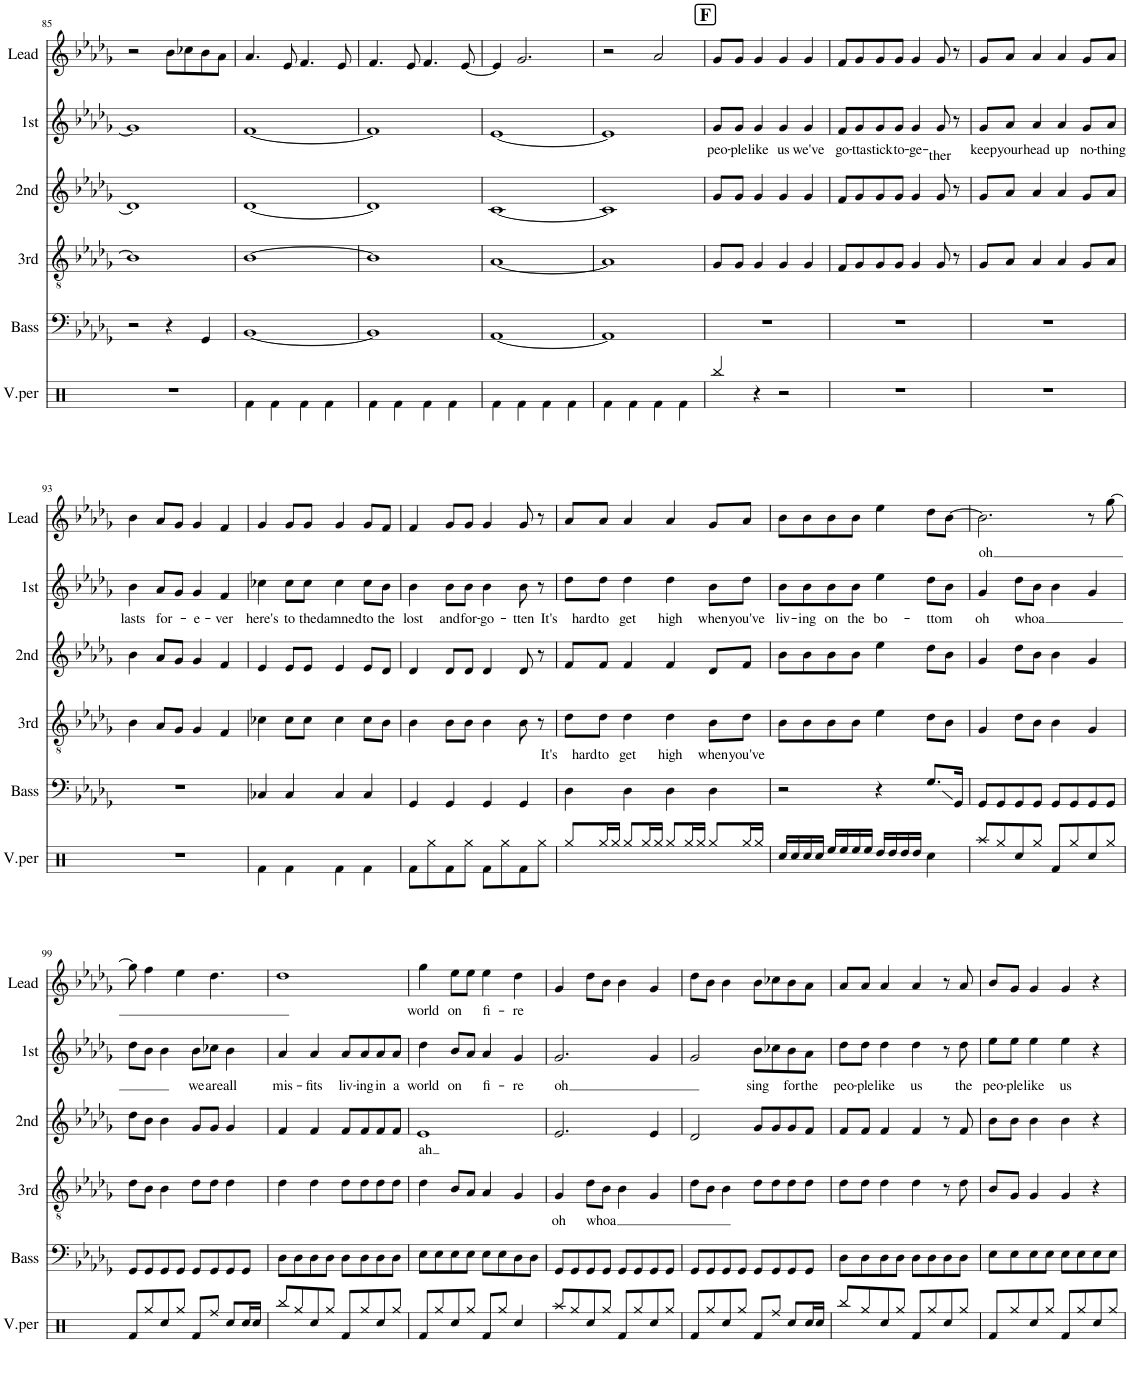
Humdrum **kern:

**kern	**kern	**kern	**text	**kern	**text	**kern	**text	**kern	**text
*part6	*part5	*part4	*part4	*part3	*part3	*part2	*part2	*part1	*part1
*staff6	*staff5	*staff4	*staff4	*staff3	*staff3	*staff2	*staff2	*staff1	*staff1
*I"V.per	*I"Bass	*I"3rd	*	*I"2nd	*	*I"1st	*	*I"Lead	*
*I'V.per	*I'Bass	*I'3rd	*	*I'2nd	*	*I'1st	*	*I'Lead	*
!!LO:PB:g=z
*clefX	*clefF4	*clefGv2	*	*clefG2	*	*clefG2	*	*clefG2	*
*k[]	*k[b-e-a-d-g-]	*k[b-e-a-d-g-]	*	*k[b-e-a-d-g-]	*	*k[b-e-a-d-g-]	*	*k[b-e-a-d-g-]	*
*M4/4	*M4/4	*M4/4	*	*M4/4	*	*M4/4	*	*M4/4	*
=85	=85	=85	=85	=85	=85	=85	=85	=85	=85
1r	2r	1B-]	.	1d-]	.	1g-]	.	2r	.
.	4r	.	.	.	.	.	.	8b-\L	.
.	.	.	.	.	.	.	.	8cc-X\	.
.	4GG-/	.	.	.	.	.	.	8b-\	.
.	.	.	.	.	.	.	.	8a-\J	.
=86	=86	=86	=86	=86	=86	=86	=86	=86	=86
4Rf\	[1BB-	[1B-	.	[1d-	.	[1f	.	4.a-/	.
4Rf\	.	.	.	.	.	.	.	.	.
.	.	.	.	.	.	.	.	8e-/	.
4Rf\	.	.	.	.	.	.	.	4.f/	.
4Rf\	.	.	.	.	.	.	.	.	.
.	.	.	.	.	.	.	.	8e-/	.
=87	=87	=87	=87	=87	=87	=87	=87	=87	=87
4Rf\	1BB-]	1B-]	.	1d-]	.	1f]	.	4.f/	.
4Rf\	.	.	.	.	.	.	.	.	.
.	.	.	.	.	.	.	.	8e-/	.
4Rf\	.	.	.	.	.	.	.	4.f/	.
4Rf\	.	.	.	.	.	.	.	.	.
.	.	.	.	.	.	.	.	[8e-/	.
=88	=88	=88	=88	=88	=88	=88	=88	=88	=88
4Rf\	[1AA-	[1A-	.	[1c	.	[1e-	.	4e-/]	.
4Rf\	.	.	.	.	.	.	.	2.g-/	.
4Rf\	.	.	.	.	.	.	.	.	.
4Rf\	.	.	.	.	.	.	.	.	.
=89	=89	=89	=89	=89	=89	=89	=89	=89	=89
4Rf\	1AA-]	1A-]	.	1c]	.	1e-]	.	2r	.
4Rf\	.	.	.	.	.	.	.	.	.
4Rf\	.	.	.	.	.	.	.	2a-/	.
4Rf\	.	.	.	.	.	.	.	.	.
!!LO:REH:place=s1:a:B:cj:fs=14:t=F
=90	=90	=90	=90	=90	=90	=90	=90	=90	=90
!	!	!	!	!	!	!	!LO:LY:b	!	!
4Rbb/	1r	8G-/L	.	8g-/L	.	8g-/L	peo-	8g-/L	.
!	!	!	!	!	!	!	!LO:LY:b	!	!
.	.	8G-/J	.	8g-/J	.	8g-/J	-ple	8g-/J	.
!	!	!	!	!	!	!	!LO:LY:b	!	!
4r	.	4G-/	.	4g-/	.	4g-/	like	4g-/	.
!	!	!	!	!	!	!	!LO:LY:b	!	!
2r	.	4G-/	.	4g-/	.	4g-/	us	4g-/	.
!	!	!	!	!	!	!	!LO:LY:b	!	!
.	.	4G-/	.	4g-/	.	4g-/	we've	4g-/	.
=91	=91	=91	=91	=91	=91	=91	=91	=91	=91
!	!	!	!	!	!	!	!LO:LY:b	!	!
1r	1r	8F/L	.	8f/L	.	8f/L	go-	8f/L	.
!	!	!	!	!	!	!	!LO:LY:b	!	!
.	.	8G-/	.	8g-/	.	8g-/	-tta	8g-/	.
!	!	!	!	!	!	!	!LO:LY:b	!	!
.	.	8G-/	.	8g-/	.	8g-/	stick	8g-/	.
!	!	!	!	!	!	!	!LO:LY:b	!	!
.	.	8G-/J	.	8g-/J	.	8g-/J	to-	8g-/J	.
!	!	!	!	!	!	!	!LO:LY:b	!	!
.	.	4G-/	.	4g-/	.	4g-/	-ge-	4g-/	.
!	!	!	!	!	!	!	!LO:LY:b	!	!
.	.	8G-/	.	8g-/	.	8g-/	-ther	8g-/	.
.	.	8r	.	8r	.	8r	.	8r	.
=92	=92	=92	=92	=92	=92	=92	=92	=92	=92
!	!	!	!	!	!	!	!LO:LY:b	!	!
1r	1r	8G-/L	.	8g-/L	.	8g-/L	keep	8g-/L	.
!	!	!	!	!	!	!	!LO:LY:b	!	!
.	.	8A-/J	.	8a-/J	.	8a-/J	your	8a-/J	.
!	!	!	!	!	!	!	!LO:LY:b	!	!
.	.	4A-/	.	4a-/	.	4a-/	head	4a-/	.
!	!	!	!	!	!	!	!LO:LY:b	!	!
.	.	4A-/	.	4a-/	.	4a-/	up	4a-/	.
!	!	!	!	!	!	!	!LO:LY:b	!	!
.	.	8G-/L	.	8g-/L	.	8g-/L	no-	8g-/L	.
!	!	!	!	!	!	!	!LO:LY:b	!	!
.	.	8A-/J	.	8a-/J	.	8a-/J	-thing	8a-/J	.
!!LO:LB:g=z
=93	=93	=93	=93	=93	=93	=93	=93	=93	=93
!	!	!	!	!	!	!	!LO:LY:b	!	!
1r	1r	4B-\	.	4b-\	.	4b-\	lasts	4b-\	.
!	!	!	!	!	!	!	!LO:LY:b	!	!
.	.	8A-/L	.	8a-/L	.	8a-/L	for-	8a-/L	.
.	.	8G-/J	.	8g-/J	.	8g-/J	.	8g-/J	.
!	!	!	!	!	!	!	!LO:LY:b	!	!
.	.	4G-/	.	4g-/	.	4g-/	-e-	4g-/	.
!	!	!	!	!	!	!	!LO:LY:b	!	!
.	.	4F/	.	4f/	.	4f/	-ver	4f/	.
=94	=94	=94	=94	=94	=94	=94	=94	=94	=94
!	!	!	!	!	!	!	!LO:LY:b	!	!
4Rf\	4C-X/	4c-X\	.	4e-/	.	4cc-X\	here's	4g-/	.
!	!	!	!	!	!	!	!LO:LY:b	!	!
4Rf\	4C-/	8c-\L	.	8e-/L	.	8cc-\L	to	8g-/L	.
!	!	!	!	!	!	!	!LO:LY:b	!	!
.	.	8c-\J	.	8e-/J	.	8cc-\J	the	8g-/J	.
!	!	!	!	!	!	!	!LO:LY:b	!	!
4Rf\	4C-/	4c-\	.	4e-/	.	4cc-\	damned	4g-/	.
!	!	!	!	!	!	!	!LO:LY:b	!	!
4Rf\	4C-/	8c-\L	.	8e-/L	.	8cc-\L	to	8g-/L	.
!	!	!	!	!	!	!	!LO:LY:b	!	!
.	.	8B-\J	.	8d-/J	.	8b-\J	the	8f/J	.
=95	=95	=95	=95	=95	=95	=95	=95	=95	=95
!	!	!	!	!	!	!	!LO:LY:b	!	!
8Rf\L	4GG-/	4B-\	.	4d-/	.	4b-\	lost	4f/	.
8Rgg\	.	.	.	.	.	.	.	.	.
!	!	!	!	!	!	!	!LO:LY:b	!	!
8Rf\	4GG-/	8B-\L	.	8d-/L	.	8b-\L	and	8g-/L	.
!	!	!	!	!	!	!	!LO:LY:b	!	!
8Rgg\J	.	8B-\J	.	8d-/J	.	8b-\J	for-	8g-/J	.
!	!	!	!	!	!	!	!LO:LY:b	!	!
8Rf\L	4GG-/	4B-\	.	4d-/	.	4b-\	-go-	4g-/	.
8Rgg\	.	.	.	.	.	.	.	.	.
!	!	!	!	!	!	!	!LO:LY:b	!	!
8Rf\	4GG-/	8B-\	.	8d-/	.	8b-\	-tten	8g-/	.
8Rgg\J	.	8r	.	8r	.	8r	.	8r	.
=96	=96	=96	=96	=96	=96	=96	=96	=96	=96
!	!	!	!LO:LY:b	!	!	!	!LO:LY:b	!	!
8Rgg/L	4D-\	8d-\L	It's hard	8f/L	.	8dd-\L	It's hard	8a-/L	.
!	!	!	!LO:LY:b	!	!	!	!LO:LY:b	!	!
16Rgg/L	.	8d-\J	to	8f/J	.	8dd-\J	to	8a-/J	.
16Rgg/JJ	.	.	.	.	.	.	.	.	.
!	!	!	!LO:LY:b	!	!	!	!LO:LY:b	!	!
8Rgg/L	4D-\	4d-\	get	4f/	.	4dd-\	get	4a-/	.
16Rgg/L	.	.	.	.	.	.	.	.	.
16Rgg/JJ	.	.	.	.	.	.	.	.	.
!	!	!	!LO:LY:b	!	!	!	!LO:LY:b	!	!
8Rgg/L	4D-\	4d-\	high	4f/	.	4dd-\	high	4a-/	.
16Rgg/L	.	.	.	.	.	.	.	.	.
16Rgg/JJ	.	.	.	.	.	.	.	.	.
!	!	!	!LO:LY:b	!	!	!	!LO:LY:b	!	!
8Rgg/L	4D-\	8B-\L	when	8d-/L	.	8b-\L	when	8g-/L	.
!	!	!	!LO:LY:b	!	!	!	!LO:LY:b	!	!
16Rgg/L	.	8d-\J	you've	8f/J	.	8dd-\J	you've	8a-/J	.
16Rgg/JJ	.	.	.	.	.	.	.	.	.
=97	=97	=97	=97	=97	=97	=97	=97	=97	=97
!	!	!	!	!	!	!	!LO:LY:b	!	!
16Rcc/LL	2r	8B-\L	.	8b-\L	.	8b-\L	liv-	8b-\L	.
16Rcc/	.	.	.	.	.	.	.	.	.
!	!	!	!	!	!	!	!LO:LY:b	!	!
16Rcc/	.	8B-\	.	8b-\	.	8b-\	-ing	8b-\	.
16Rcc/JJ	.	.	.	.	.	.	.	.	.
!	!	!	!	!	!	!	!LO:LY:b	!	!
16Ree/LL	.	8B-\	.	8b-\	.	8b-\	on	8b-\	.
16Ree/	.	.	.	.	.	.	.	.	.
!	!	!	!	!	!	!	!LO:LY:b	!	!
16Ree/	.	8B-\J	.	8b-\J	.	8b-\J	the	8b-\J	.
16Ree/JJ	.	.	.	.	.	.	.	.	.
!	!	!	!	!	!	!	!LO:LY:b	!	!
16Rdd/LL	4r	4e-\	.	4ee-\	.	4ee-\	bo-	4ee-\	.
16Rdd/	.	.	.	.	.	.	.	.	.
16Rdd/	.	.	.	.	.	.	.	.	.
16Rdd/JJ	.	.	.	.	.	.	.	.	.
!	!	!	!	!	!	!	!LO:LY:b	!	!
4Rcc\	8.G-/L	8d-\L	.	8dd-\L	.	8dd-\L	-ttom	8dd-\L	.
.	.	8B-\J	.	8b-\J	.	8b-\J	.	[8b-\J	.
.	16GG-/Jk	.	.	.	.	.	.	.	.
=98	=98	=98	=98	=98	=98	=98	=98	=98	=98
!	!	!	!	!	!	!	!LO:LY:b	!	!LO:LY:b
8Raa/L	8GG-/L	4G-/	.	4g-/	.	4g-/	oh	2.b-\]	oh
8Rgg/	8GG-/	.	.	.	.	.	.	.	.
!	!	!	!	!	!	!	!LO:LY:b	!	!
8Rcc/	8GG-/	8d-\L	.	8dd-\L	.	8dd-\L	whoa	.	.
8Rgg/J	8GG-/J	8B-\J	.	8b-\J	.	8b-\J	.	.	.
8Rf/L	8GG-/L	4B-\	.	4b-\	.	4b-\	.	.	.
8Rgg/	8GG-/	.	.	.	.	.	.	.	.
8Rcc/	8GG-/	4G-/	.	4g-/	.	4g-/	.	8r	.
8Rgg/J	8GG-/J	.	.	.	.	.	.	[8gg-\	.
!!LO:LB:g=z
=99	=99	=99	=99	=99	=99	=99	=99	=99	=99
8Rf/L	8GG-/L	8d-\L	.	8dd-\L	.	8dd-\L	.	8gg-\]	.
8Rgg/	8GG-/	8B-\J	.	8b-\J	.	8b-\J	.	4ff\	.
8Rcc/	8GG-/	4B-\	.	4b-\	.	4b-\	.	.	.
8Rgg/J	8GG-/J	.	.	.	.	.	.	4ee-\	.
!	!	!	!	!	!	!	!LO:LY:b	!	!
8Rf/L	8GG-/L	8d-\L	.	8g-/L	.	8b-\L	we	.	.
!	!	!	!	!	!	!	!LO:LY:b	!	!
8Rff/J	8GG-/	8d-\J	.	8g-/J	.	8cc-X\J	are	4.dd-\	.
!	!	!	!	!	!	!	!LO:LY:b	!	!
8Rcc/L	8GG-/	4d-\	.	4g-/	.	4b-\	all	.	.
16Rcc/L	8GG-/J	.	.	.	.	.	.	.	.
16Rcc/JJ	.	.	.	.	.	.	.	.	.
=100	=100	=100	=100	=100	=100	=100	=100	=100	=100
!	!	!	!	!	!	!	!LO:LY:b	!	!
8Rbb/L	8D-\L	4d-\	.	4f/	.	4a-/	mis-	1dd-	.
8Rgg/	8D-\	.	.	.	.	.	.	.	.
!	!	!	!	!	!	!	!LO:LY:b	!	!
8Rcc/	8D-\	4d-\	.	4f/	.	4a-/	-fits	.	.
8Rgg/J	8D-\J	.	.	.	.	.	.	.	.
!	!	!	!	!	!	!	!LO:LY:b	!	!
8Rf/L	8D-\L	8d-\L	.	8f/L	.	8a-/L	liv-	.	.
!	!	!	!	!	!	!	!LO:LY:b	!	!
8Rgg/	8D-\	8d-\	.	8f/	.	8a-/	-ing	.	.
!	!	!	!	!	!	!	!LO:LY:b	!	!
8Rcc/	8D-\	8d-\	.	8f/	.	8a-/	in	.	.
!	!	!	!	!	!	!	!LO:LY:b	!	!
8Rgg/J	8D-\J	8d-\J	.	8f/J	.	8a-/J	a	.	.
=101	=101	=101	=101	=101	=101	=101	=101	=101	=101
!	!	!	!	!	!LO:LY:b	!	!LO:LY:b	!	!LO:LY:b
8Rf/L	8E-\L	4d-\	.	1e-	ah	4dd-\	world	4gg-\	world
8Rgg/	8E-\	.	.	.	.	.	.	.	.
!	!	!	!	!	!	!	!LO:LY:b	!	!LO:LY:b
8Rcc/	8E-\	8B-/L	.	.	.	8b-/L	on	8ee-\L	on
8Rgg/J	8E-\J	8A-/J	.	.	.	8a-/J	.	8ee-\J	.
!	!	!	!	!	!	!	!LO:LY:b	!	!LO:LY:b
8Rf/L	8E-\L	4A-/	.	.	.	4a-/	fi-	4ee-\	fi-
8Rgg/J	8E-\	.	.	.	.	.	.	.	.
!	!	!	!	!	!	!	!LO:LY:b	!	!LO:LY:b
4Rcc/	8D-\	4G-/	.	.	.	4g-/	-re	4dd-\	-re
.	8D-\J	.	.	.	.	.	.	.	.
=102	=102	=102	=102	=102	=102	=102	=102	=102	=102
!	!	!	!LO:LY:b	!	!	!	!LO:LY:b	!	!
8Raa/L	8GG-/L	4G-/	oh	2.e-/	.	2.g-/	oh	4g-/	.
8Rgg/	8GG-/	.	.	.	.	.	.	.	.
!	!	!	!LO:LY:b	!	!	!	!	!	!
8Rcc/	8GG-/	8d-\L	whoa	.	.	.	.	8dd-\L	.
8Rgg/J	8GG-/J	8B-\J	.	.	.	.	.	8b-\J	.
8Rf/L	8GG-/L	4B-\	.	.	.	.	.	4b-\	.
8Rgg/	8GG-/	.	.	.	.	.	.	.	.
8Rcc/	8GG-/	4G-/	.	4e-/	.	4g-/	.	4g-/	.
8Rgg/J	8GG-/J	.	.	.	.	.	.	.	.
=103	=103	=103	=103	=103	=103	=103	=103	=103	=103
8Rf/L	8GG-/L	8d-\L	.	2d-/	.	2g-/	.	8dd-\L	.
8Rgg/	8GG-/	8B-\J	.	.	.	.	.	8b-\J	.
8Rcc/	8GG-/	4B-\	.	.	.	.	.	4b-\	.
8Rgg/J	8GG-/J	.	.	.	.	.	.	.	.
!	!	!	!	!	!	!	!LO:LY:b	!	!
8Rf/L	8GG-/L	8d-\L	.	8g-/L	.	8b-\L	sing	8b-\L	.
8Rff/J	8GG-/	8d-\	.	8g-/	.	8cc-X\	.	8cc-X\	.
!	!	!	!	!	!	!	!LO:LY:b	!	!
8Rcc/L	8GG-/	8d-\	.	8g-/	.	8b-\	for	8b-\	.
!	!	!	!	!	!	!	!LO:LY:b	!	!
16Rcc/L	8GG-/J	8d-\J	.	8f/J	.	8a-\J	the	8a-\J	.
16Rcc/JJ	.	.	.	.	.	.	.	.	.
=104	=104	=104	=104	=104	=104	=104	=104	=104	=104
!	!	!	!	!	!	!	!LO:LY:b	!	!
8Rbb/L	8D-\L	8d-\L	.	8f/L	.	8dd-\L	peo-	8a-/L	.
!	!	!	!	!	!	!	!LO:LY:b	!	!
8Rgg/	8D-\	8d-\J	.	8f/J	.	8dd-\J	-ple	8a-/J	.
!	!	!	!	!	!	!	!LO:LY:b	!	!
8Rcc/	8D-\	4d-\	.	4f/	.	4dd-\	like	4a-/	.
8Rgg/J	8D-\J	.	.	.	.	.	.	.	.
!	!	!	!	!	!	!	!LO:LY:b	!	!
8Rf/L	8D-\L	4d-\	.	4f/	.	4dd-\	us	4a-/	.
8Rgg/	8D-\	.	.	.	.	.	.	.	.
8Rcc/	8D-\	8r	.	8r	.	8r	.	8r	.
!	!	!	!	!	!	!	!LO:LY:b	!	!
8Rgg/J	8D-\J	8d-\	.	8f/	.	8dd-\	the	8a-/	.
=105	=105	=105	=105	=105	=105	=105	=105	=105	=105
!	!	!	!	!	!	!	!LO:LY:b	!	!
8Rf/L	8E-\L	8B-/L	.	8b-\L	.	8ee-\L	peo-	8b-/L	.
!	!	!	!	!	!	!	!LO:LY:b	!	!
8Rgg/	8E-\	8G-/J	.	8b-\J	.	8ee-\J	-ple	8g-/J	.
!	!	!	!	!	!	!	!LO:LY:b	!	!
8Rcc/	8E-\	4G-/	.	4b-\	.	4ee-\	like	4g-/	.
8Rgg/J	8E-\J	.	.	.	.	.	.	.	.
!	!	!	!	!	!	!	!LO:LY:b	!	!
8Rf/L	8E-\L	4G-/	.	4b-\	.	4ee-\	us	4g-/	.
8Rgg/	8E-\	.	.	.	.	.	.	.	.
8Rcc/	8E-\	4r	.	4r	.	4r	.	4r	.
8Rgg/J	8E-\J	.	.	.	.	.	.	.	.
=	=	=	=	=	=	=	=	=	=
*-	*-	*-	*-	*-	*-	*-	*-	*-	*-
